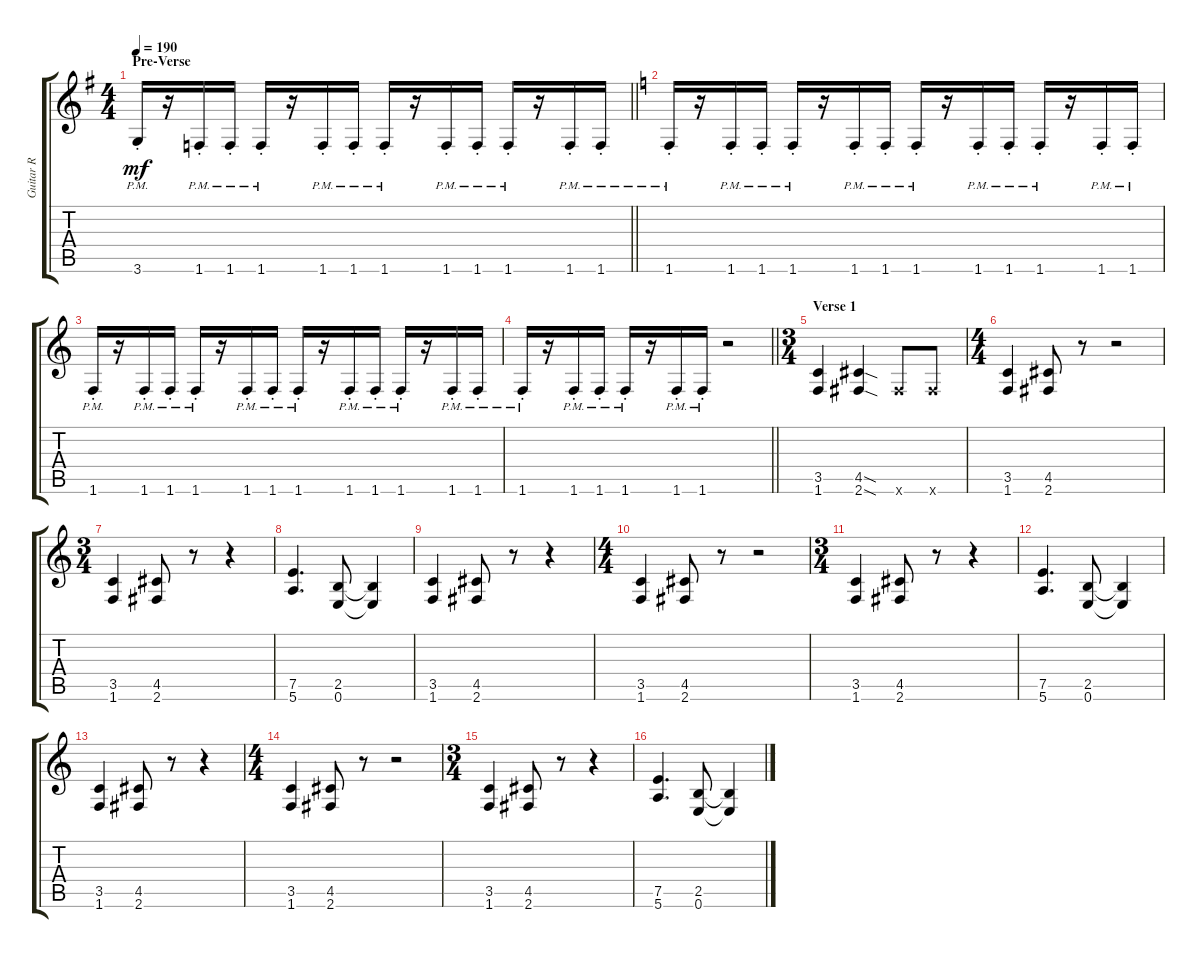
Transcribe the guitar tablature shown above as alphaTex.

\track ("Guitar R" "Guitar R") {instrument distortionguitar}
\staff {score tabs}
\tuning (E4 B3 G3 D3 A2 E2) {hide}
\ts (4 4)
\section ("" "Pre-Verse")
\tempo 190
\clef g2
\barLineRight lightlight
\ks g
3.6{pm st}.16{dy mf} r.16 1.6{pm st}.16 1.6{pm st}.16 1.6{pm st}.16 r.16 1.6{pm st}.16 1.6{pm st}.16 1.6{pm st}.16 r.16 1.6{pm st}.16 1.6{pm st}.16 1.6{pm st}.16 r.16 1.6{pm st}.16 1.6{pm st}.16 |
\ks c
1.6{pm st}.16 r.16 1.6{pm st}.16 1.6{pm st}.16 1.6{pm st}.16 r.16 1.6{pm st}.16 1.6{pm st}.16 1.6{pm st}.16 r.16 1.6{pm st}.16 1.6{pm st}.16 1.6{pm st}.16 r.16 1.6{pm st}.16 1.6{pm st}.16 |
1.6{pm st}.16 r.16 1.6{pm st}.16 1.6{pm st}.16 1.6{pm st}.16 r.16 1.6{pm st}.16 1.6{pm st}.16 1.6{pm st}.16 r.16 1.6{pm st}.16 1.6{pm st}.16 1.6{pm st}.16 r.16 1.6{pm st}.16 1.6{pm st}.16 |
\barLineRight lightlight
1.6{pm st}.16 r.16 1.6{pm st}.16 1.6{pm st}.16 1.6{pm st}.16 r.16 1.6{pm st}.16 1.6{pm st}.16 r.2 |
\ts (3 4)
\section ("" "Verse 1")
(3.5 1.6).4 (4.5{sod} 2.6{sod}).4 2.6{x}.8 2.6{x}.8 |
\ts (4 4)
(3.5 1.6).4 (4.5 2.6).8 r.8 r.2 |
\ts (3 4)
(3.5 1.6).4 (4.5 2.6).8 r.8 r.4 |
(7.5 5.6).4{d} (2.5 0.6).8 (2.5{t} 0.6{t}).4 |
(3.5 1.6).4 (4.5 2.6).8 r.8 r.4 |
\ts (4 4)
(3.5 1.6).4 (4.5 2.6).8 r.8 r.2 |
\ts (3 4)
(3.5 1.6).4 (4.5 2.6).8 r.8 r.4 |
(7.5 5.6).4{d} (2.5 0.6).8 (2.5{t} 0.6{t}).4 |
(3.5 1.6).4 (4.5 2.6).8 r.8 r.4 |
\ts (4 4)
(3.5 1.6).4 (4.5 2.6).8 r.8 r.2 |
\ts (3 4)
(3.5 1.6).4 (4.5 2.6).8 r.8 r.4 |
(7.5 5.6).4{d} (2.5 0.6).8 (2.5{t} 0.6{t}).4
